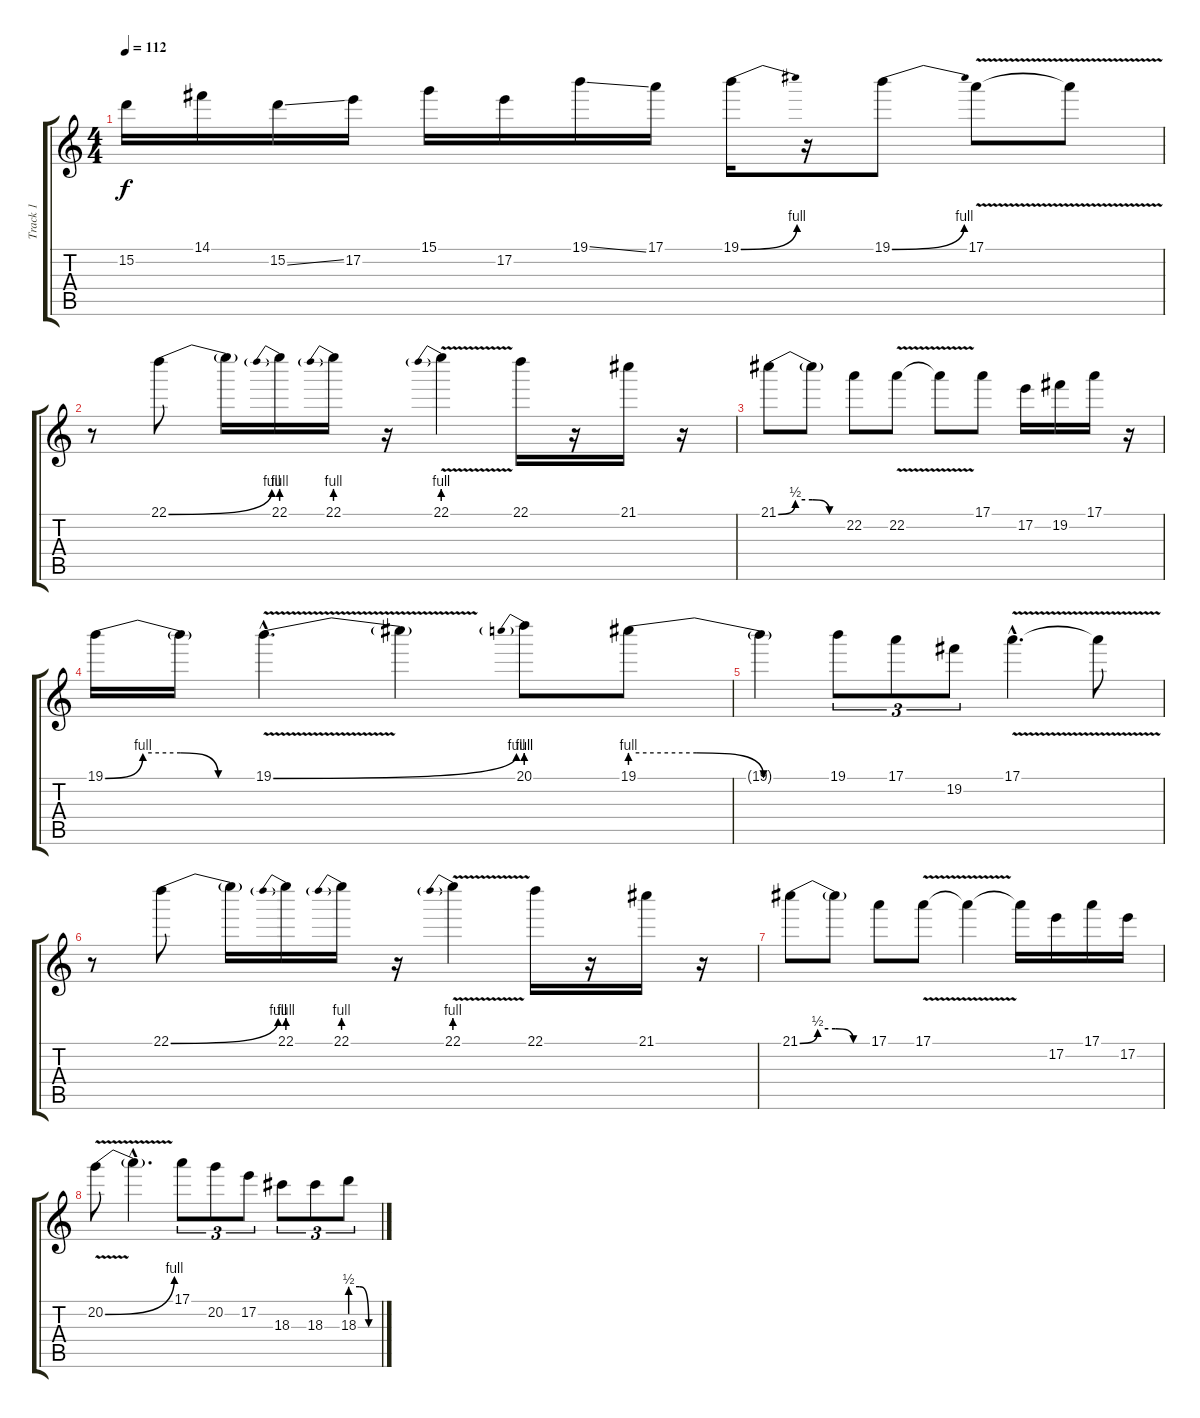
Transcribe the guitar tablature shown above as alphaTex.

\track ("Track 1" "Track 1") {instrument overdrivenguitar}
\staff {score tabs}
\tuning (E4 B3 G3 D3 A2 E2) {hide}
\ts (4 4)
\tempo 112
\clef g2
\ks c
15.2.16{dy f} 14.1.16 15.2{ss}.16 17.2.16 15.1.16 17.2.16 19.1{ss}.16 17.1.16 19.1{be (bend 0 0 60 4)}.16 r.16 19.1{be (bend 0 0 60 4)}.8 17.1{v}.8 17.1{t}.8 |
r.8 22.1{be (bend 0 0 60 4)}.8 22.1{t}.16 22.1{be (prebend 0 4 60 4)}.16 22.1{be (prebend 0 4 60 4)}.16 r.16 22.1{be (prebend 0 4 60 4) v}.4 22.1.16 r.16 21.1.16 r.16 |
21.1{be (custom 0 0 15 2 30 2 45 0 60 0)}.8 21.1{t}.8 22.2.8 22.2{v}.8 22.2{t}.8 17.1.8 17.2.16 19.2.16 17.1.16 r.16 |
19.1{be (custom 0 0 15 4 30 4 45 0 60 0)}.16 19.1{t}.16 19.1{be (bend 0 0 60 4) v hac}.4{d} 19.1{t}.4 20.1{be (prebend 0 4 60 4)}.8 19.1{be (custom 0 4 20 4 40 0 60 0)}.8 |
19.1{t}.4 19.1.8{tu (3 2)} 17.1.8{tu (3 2)} 19.2.8{tu (3 2)} 17.1{v hac}.4{d} 17.1{t}.8 |
r.8 22.1{be (bend 0 0 60 4)}.8 22.1{t}.16 22.1{be (prebend 0 4 60 4)}.16 22.1{be (prebend 0 4 60 4)}.16 r.16 22.1{be (prebend 0 4 60 4) v}.4 22.1.16 r.16 21.1.16 r.16 |
21.1{be (custom 0 0 15 2 30 2 45 0 60 0)}.8 21.1{t}.8 17.1.8 17.1{v}.8 17.1{t}.4 17.1{t}.16 17.2.16 17.1.16 17.2.16 |
20.2{be (bend 0 0 60 4) v}.8 20.2{hac t}.4{d} 17.1.8{tu (3 2)} 20.2.8{tu (3 2)} 17.2.8{tu (3 2)} 18.3.8{tu (3 2)} 18.3.8{tu (3 2)} 18.3{be (custom 0 2 20 2 40 0 60 0)}.8{tu (3 2)}
